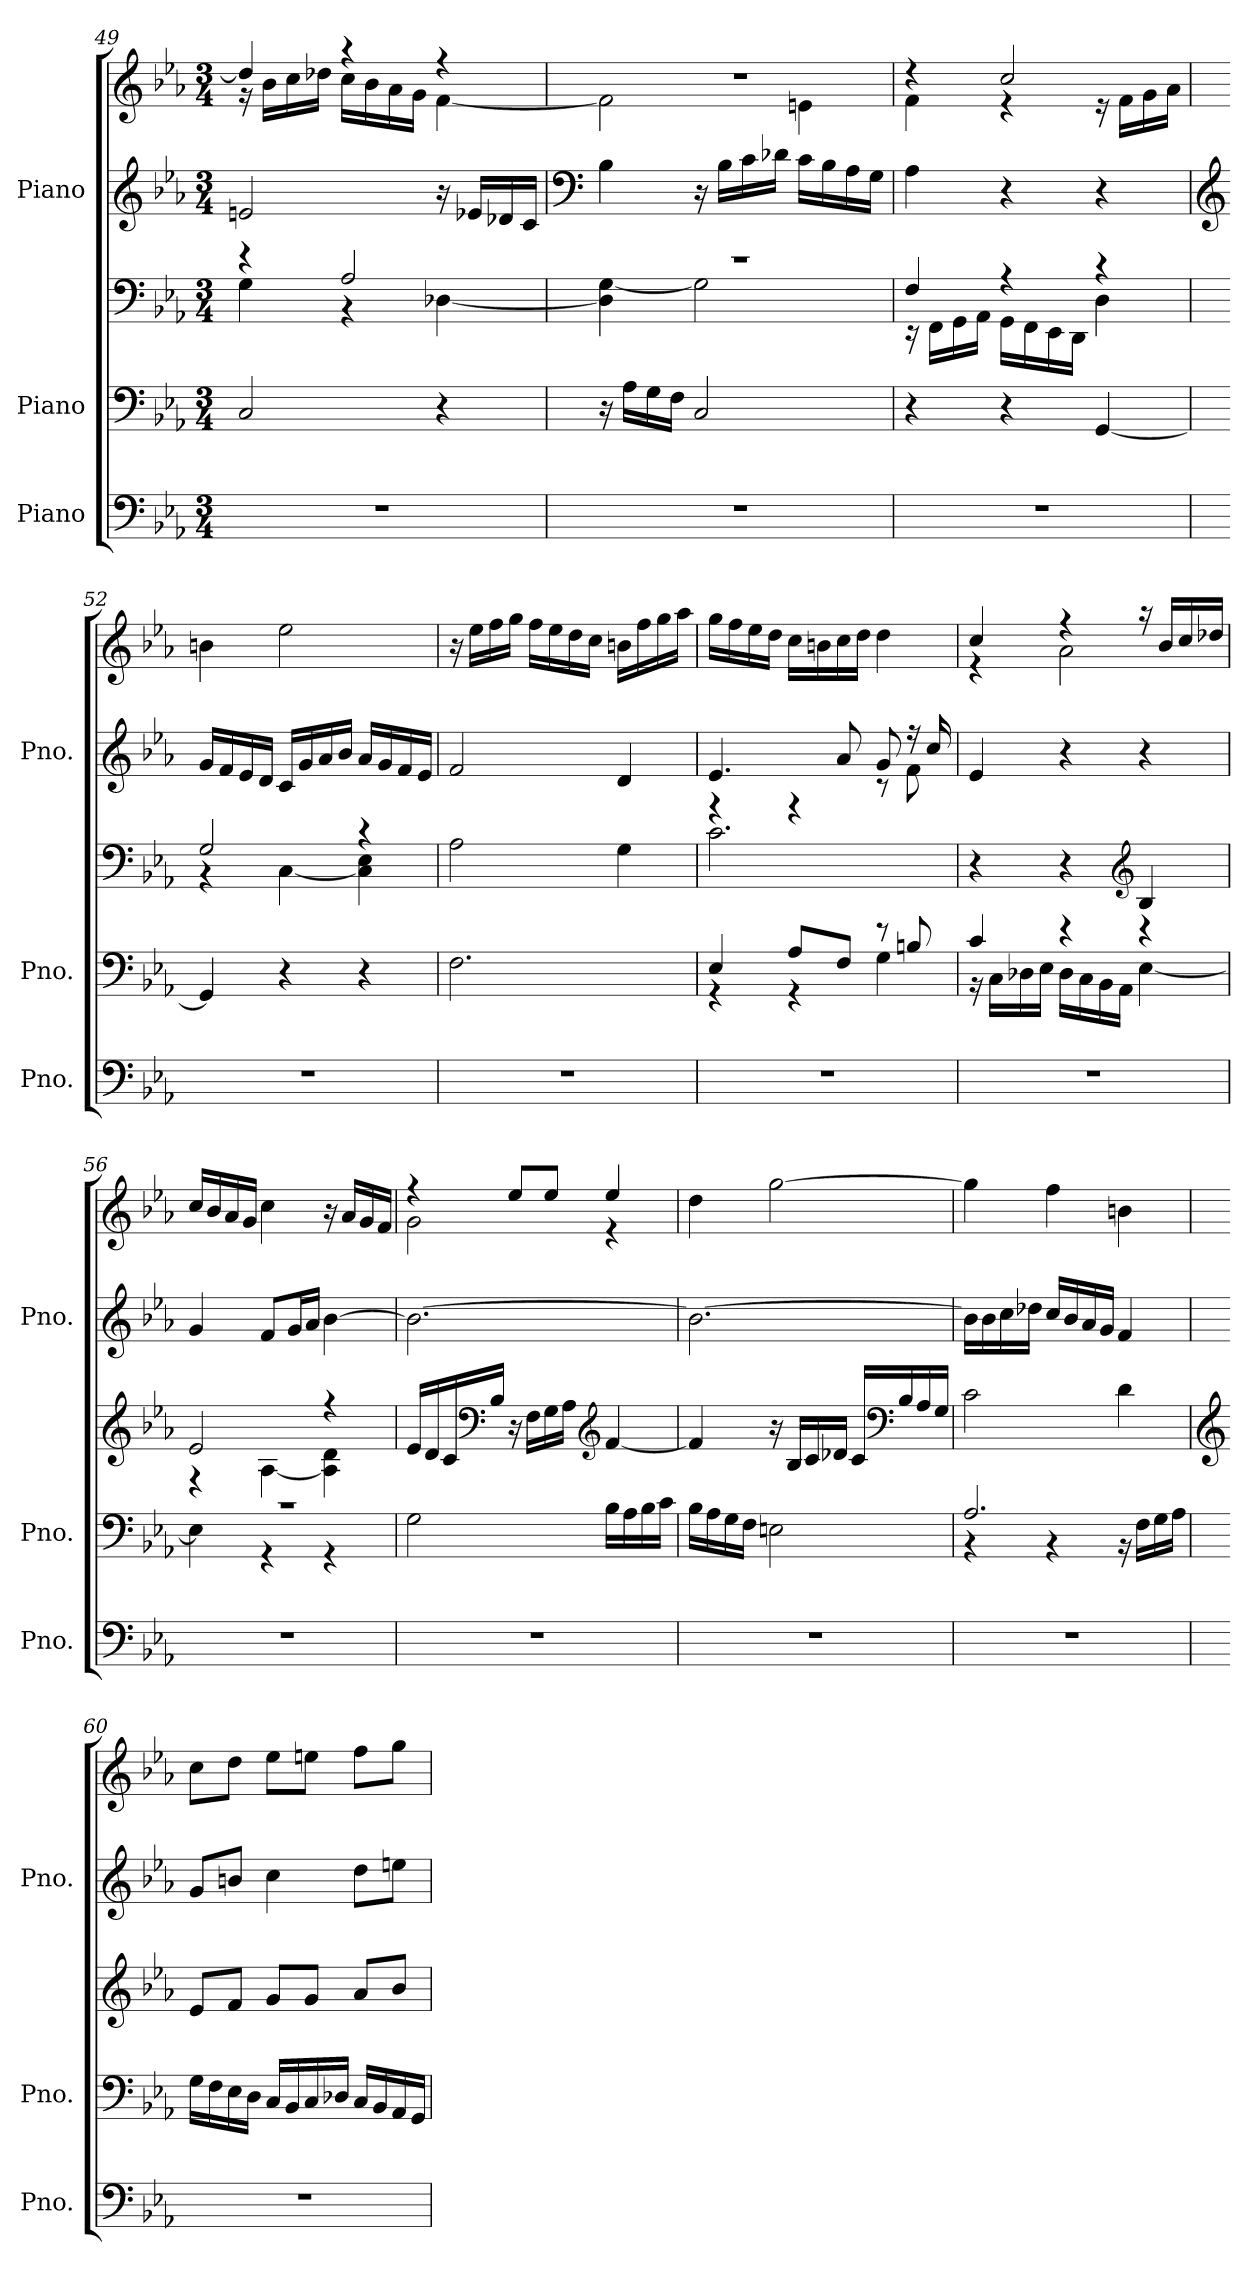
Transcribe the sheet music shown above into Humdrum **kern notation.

**kern	**kern	**kern	**kern	**kern
*part3	*part2	*part2	*part1	*part1
*staff5	*staff4	*staff3	*staff2	*staff1
*I"Piano	*I"Piano	*	*I"Piano	*
*I'Pno.	*I'Pno.	*	*I'Pno.	*
*clefF4	*clefF4	*clefF4	*clefG2	*clefG2
*k[b-e-a-]	*k[b-e-a-]	*k[b-e-a-]	*k[b-e-a-]	*k[b-e-a-]
*M3/4	*M3/4	*M3/4	*M3/4	*M3/4
=49	=49	=49	=49	=49
*	*	*^	*	*^
2.r	2C/	4r	4G\	2en/	4dd-/]	16r
.	.	.	.	.	.	16b-\LL
.	.	.	.	.	.	16cc\
.	.	.	.	.	.	16dd-X\JJ
.	.	2A-/	4r	.	4r	16cc\LL
.	.	.	.	.	.	16b-\
.	.	.	.	.	.	16a-\
.	.	.	.	.	.	16g\JJ
.	4r	.	[4D-X\	16r	4r	[4f\
.	.	.	.	16e-X/LL	.	.
.	.	.	.	16d-X/	.	.
.	.	.	.	16c/JJ	.	.
=50	=50	=50	=50	=50	=50	=50
*	*	*	*	*clefF4	*	*
2.r	16r	2.r	4D-\] [4G\	4B-\	2.r	2f\]
.	16A-\LL	.	.	.	.	.
.	16G\	.	.	.	.	.
.	16F\JJ	.	.	.	.	.
.	2C/	.	2G\]	16r	.	.
.	.	.	.	16B-\LL	.	.
.	.	.	.	16c\	.	.
.	.	.	.	16d-X\JJ	.	.
.	.	.	.	16c\LL	.	4en\
.	.	.	.	16B-\	.	.
.	.	.	.	16A-\	.	.
.	.	.	.	16G\JJ	.	.
!!LO:LB:g=z	!!
=51	=51	=51	=51	=51	=51	=51
2.r	4r	4F/	16r	4A-\	4r	4f\
.	.	.	16FF\LL	.	.	.
.	.	.	16GG\	.	.	.
.	.	.	16AA-\JJ	.	.	.
.	4r	4r	16GG\LL	4r	2cc/	4r
.	.	.	16FF\	.	.	.
.	.	.	16EE-\	.	.	.
.	.	.	16DD\JJ	.	.	.
.	[4GG/	4r	4D\	4r	.	16r
.	.	.	.	.	.	16f\LL
.	.	.	.	.	.	16g\
.	.	.	.	.	.	16a-\JJ
*	*	*	*	*	*v	*v
=52	=52	=52	=52	=52	=52
*	*	*	*	*clefG2	*
2.r	4GG/]	2G/	4r	16g/LL	4bn\
.	.	.	.	16f/	.
.	.	.	.	16e-/	.
.	.	.	.	16d/JJ	.
.	4r	.	[4C\	16c/LL	2ee-\
.	.	.	.	16g/	.
.	.	.	.	16a-/	.
.	.	.	.	16b-/JJ	.
.	4r	4r	4C\] 4E-\	16a-/LL	.
.	.	.	.	16g/	.
.	.	.	.	16f/	.
.	.	.	.	16e-/JJ	.
*	*	*v	*v	*	*
=53	=53	=53	=53	=53
2.r	2.F\	2A-\	2f/	16r
.	.	.	.	16ee-\LL
.	.	.	.	16ff\
.	.	.	.	16gg\JJ
.	.	.	.	16ff\LL
.	.	.	.	16ee-\
.	.	.	.	16dd\
.	.	.	.	16cc\JJ
.	.	4G\	4d/	16bn\LL
.	.	.	.	16ff\
.	.	.	.	16gg\
.	.	.	.	16aa-\JJ
!!LO:PB:g=z
=54	=54	=54	=54	=54
*	*^	*	*^	*
2.r	4E-/	4r	2.c\	4.e-/	4r	16gg\LL
.	.	.	.	.	.	16ff\
.	.	.	.	.	.	16ee-\
.	.	.	.	.	.	16dd\JJ
.	8A-/L	4r	.	.	4r	16cc\LL
.	.	.	.	.	.	16bn\
.	8F/J	.	.	8a-/	.	16cc\
.	.	.	.	.	.	16dd\JJ
.	8r	4G\	.	8g/	8r	4dd\
.	8Bn/	.	.	16r	8f\	.
.	.	.	.	16cc/	.	.
*	*	*	*	*v	*v	*
=55	=55	=55	=55	=55	=55
*	*	*	*	*	*^
2.r	4c/	16r	4r	4e-/	4cc/	4r
.	.	16C\LL	.	.	.	.
.	.	16D-X\	.	.	.	.
.	.	16E-\JJ	.	.	.	.
.	4r	16D-\LL	4r	4r	4r	2a-\
.	.	16C\	.	.	.	.
.	.	16BB-\	.	.	.	.
.	.	16AA-\JJ	.	.	.	.
*	*	*	*clefG2	*	*	*
.	4r	[4E-\	4B-/	4r	16r	.
.	.	.	.	.	16b-/LL	.
.	.	.	.	.	16cc/	.
.	.	.	.	.	16dd-X/JJ	.
*	*	*	*	*	*v	*v
=56	=56	=56	=56	=56	=56
*	*	*	*^	*	*
2.r	2.r	4E-\]	2e-/	4r	4g/	16cc/LL
.	.	.	.	.	.	16b-/
.	.	.	.	.	.	16a-/
.	.	.	.	.	.	16g/JJ
.	.	4r	.	[4A-\	8f/L	4cc\
.	.	.	.	.	16g/L	.
.	.	.	.	.	16a-/JJ	.
.	.	4r	4r	4A-\] 4d\	[4b-\	16r
.	.	.	.	.	.	16a-/LL
.	.	.	.	.	.	16g/
.	.	.	.	.	.	16f/JJ
*	*v	*v	*	*	*	*
*	*	*v	*v	*	*
!!LO:LB:g=z
=57	=57	=57	=57	=57
*	*	*	*	*^
2.r	2G\	16e-/LL	2.b-\_	4r	2g\
.	.	16d/	.	.	.
.	.	16c/	.	.	.
*	*	*clefF4	*	*	*
.	.	16B-/JJ	.	.	.
.	.	16r	.	8ee-/L	.
.	.	16F\LL	.	.	.
.	.	16G\	.	8ee-/J	.
.	.	16A-\JJ	.	.	.
*	*	*clefG2	*	*	*
.	16B-\LL	[4f/	.	4ee-/	4r
.	16A-\	.	.	.	.
.	16B-\	.	.	.	.
.	16c\JJ	.	.	.	.
*	*	*	*	*v	*v
=58	=58	=58	=58	=58
2.r	16B-\LL	4f/]	2.b-\_	4dd\
.	16A-\	.	.	.
.	16G\	.	.	.
.	16F\JJ	.	.	.
.	2En\	16r	.	[2gg\
.	.	16B-/LL	.	.
.	.	16c/	.	.
.	.	16d-X/JJ	.	.
.	.	16c/LL	.	.
*	*	*clefF4	*	*
.	.	16B-/	.	.
.	.	16A-/	.	.
.	.	16G/JJ	.	.
!!LO:PB:g=z
=59	=59	=59	=59	=59
*	*^	*	*	*
2.r	2.A-/	4r	2c\	16b-\LL]	4gg\]
.	.	.	.	16b-\	.
.	.	.	.	16cc\	.
.	.	.	.	16dd-X\JJ	.
.	.	4r	.	16cc/LL	4ff\
.	.	.	.	16b-/	.
.	.	.	.	16a-/	.
.	.	.	.	16g/JJ	.
.	.	16r	4d\	4f/	4bn\
.	.	16F\LL	.	.	.
.	.	16G\	.	.	.
.	.	16A-\JJ	.	.	.
*	*v	*v	*	*	*
=60	=60	=60	=60	=60
*	*	*clefG2	*	*
2.r	16G\LL	8e-/L	8g/L	8cc\L
.	16F\	.	.	.
.	16E-\	8f/J	8bn/J	8dd\J
.	16D\JJ	.	.	.
.	16C/LL	8g/L	4cc\	8ee-\L
.	16BB-/	.	.	.
.	16C/	8g/J	.	8een\J
.	16D-X/JJ	.	.	.
.	16C/LL	8a-/L	8dd\L	8ff\L
.	16BB-/	.	.	.
.	16AA-/	8b-/J	8een\J	8gg\J
.	16GG/JJ	.	.	.
=	=	=	=	=
*-	*-	*-	*-	*-
